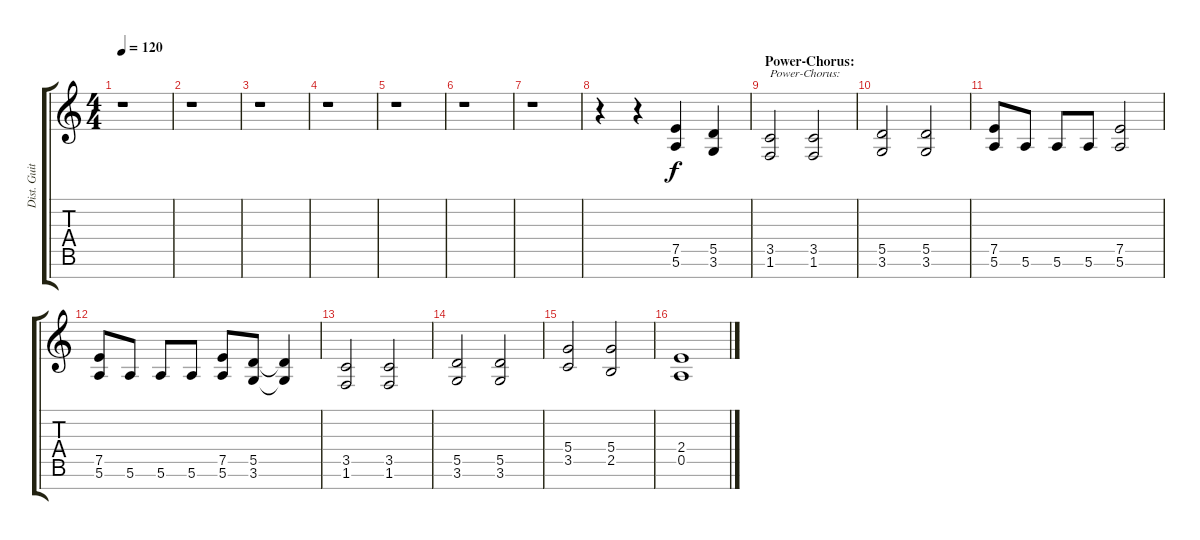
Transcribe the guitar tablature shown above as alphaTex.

\track ("Dist. Guitar 2" "Dist. Guit") {instrument distortionguitar}
\staff {score tabs}
\tuning (E4 B3 G3 D3 A2 E2 B1) {hide}
\ts (4 4)
\tempo 120
\clef g2
\ks c
r.1{dy f} |
r.1 |
r.1 |
r.1 |
r.1 |
r.1 |
r.1 |
r.4 r.4 (7.5 5.6).4 (5.5 3.6).4 |
\section ("" "Power-Chorus:")
(3.5 1.6).2{txt "Power-Chorus:"} (3.5 1.6).2 |
(5.5 3.6).2 (5.5 3.6).2 |
(7.5 5.6).8 5.6.8 5.6.8 5.6.8 (7.5 5.6).2 |
(7.5 5.6).8 5.6.8 5.6.8 5.6.8 (7.5 5.6).8 (5.5 3.6).8 (5.5{t} 3.6{t}).4 |
(3.5 1.6).2 (3.5 1.6).2 |
(5.5 3.6).2 (5.5 3.6).2 |
(5.4 3.5).2 (5.4 2.5).2 |
(2.4 0.5).1
